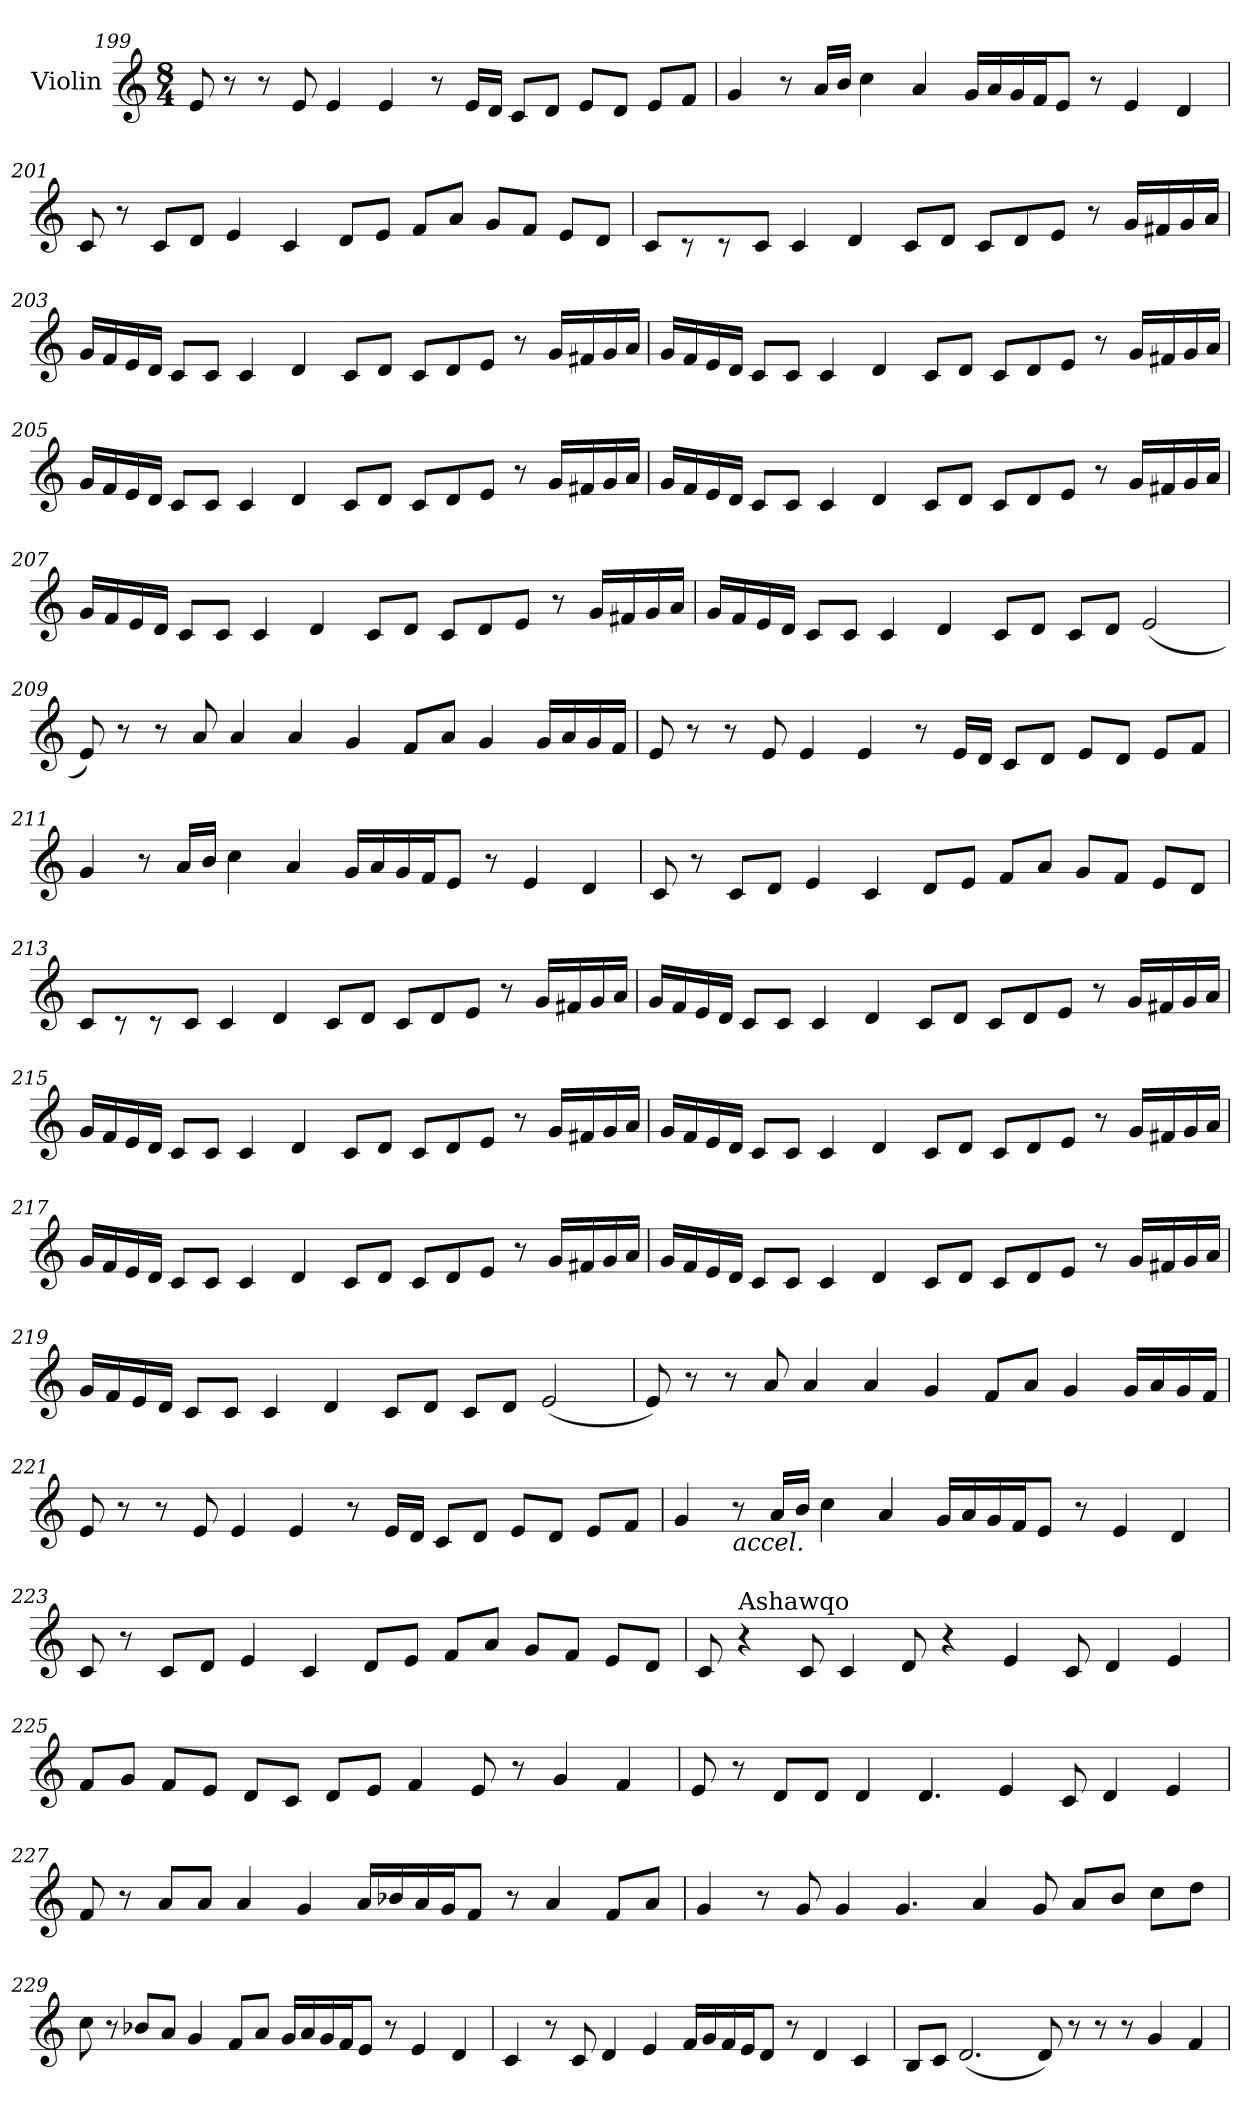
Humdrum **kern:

**kern
*part1
*staff1
*I"Violin
*clefG2
*k[]
*M8/4
=199
8e/
8r
8r
8e/
4e/
4e/
8r
16e/LL
16d/JJ
8c/L
8d/J
8e/L
8d/J
8e/L
8f/J
!!LO:LB:g=z
=200
4g/
8r
16a/LL
16b/JJ
4cc\
4a/
16g/LL
16a/
16g/
16f/J
8e/J
8r
4e/
4d/
=201
8c/
8r
8c/L
8d/J
4e/
4c/
8d/L
8e/J
8f/L
8a/J
8g/L
8f/J
8e/L
8d/J
!!LO:PB:g=z
=202
8c/L
8r
8r
8c/J
4c/
4d/
8c/L
8d/J
8c/L
8d/
8e/J
8r
16g/LL
16f#X/
16g/
16a/JJ
=203
16g/LL
16f/
16e/
16d/JJ
8c/L
8c/J
4c/
4d/
8c/L
8d/J
8c/L
8d/
8e/J
8r
16g/LL
16f#X/
16g/
16a/JJ
!!LO:LB:g=z
=204
16g/LL
16f/
16e/
16d/JJ
8c/L
8c/J
4c/
4d/
8c/L
8d/J
8c/L
8d/
8e/J
8r
16g/LL
16f#X/
16g/
16a/JJ
!!LO:LB:g=z
=205
16g/LL
16f/
16e/
16d/JJ
8c/L
8c/J
4c/
4d/
8c/L
8d/J
8c/L
8d/
8e/J
8r
16g/LL
16f#X/
16g/
16a/JJ
!!LO:PB:g=z
=206
16g/LL
16f/
16e/
16d/JJ
8c/L
8c/J
4c/
4d/
8c/L
8d/J
8c/L
8d/
8e/J
8r
16g/LL
16f#X/
16g/
16a/JJ
!!LO:LB:g=z
=207
16g/LL
16f/
16e/
16d/JJ
8c/L
8c/J
4c/
4d/
8c/L
8d/J
8c/L
8d/
8e/J
8r
16g/LL
16f#X/
16g/
16a/JJ
!!LO:LB:g=z
=208
16g/LL
16f/
16e/
16d/JJ
8c/L
8c/J
4c/
4d/
8c/L
8d/J
8c/L
8d/J
(<2e/
=209
8e/)
8r
8r
8a/
4a/
4a/
4g/
8f/L
8a/J
4g/
16g/LL
16a/
16g/
16f/JJ
!!LO:LB:g=z
=210
8e/
8r
8r
8e/
4e/
4e/
8r
16e/LL
16d/JJ
8c/L
8d/J
8e/L
8d/J
8e/L
8f/J
=211
4g/
8r
16a/LL
16b/JJ
4cc\
4a/
16g/LL
16a/
16g/
16f/J
8e/J
8r
4e/
4d/
!!LO:LB:g=z
=212
8c/
8r
8c/L
8d/J
4e/
4c/
8d/L
8e/J
8f/L
8a/J
8g/L
8f/J
8e/L
8d/J
=213
8c/L
8r
8r
8c/J
4c/
4d/
8c/L
8d/J
8c/L
8d/
8e/J
8r
16g/LL
16f#X/
16g/
16a/JJ
!!LO:LB:g=z
=214
16g/LL
16f/
16e/
16d/JJ
8c/L
8c/J
4c/
4d/
8c/L
8d/J
8c/L
8d/
8e/J
8r
16g/LL
16f#X/
16g/
16a/JJ
!!LO:LB:g=z
=215
16g/LL
16f/
16e/
16d/JJ
8c/L
8c/J
4c/
4d/
8c/L
8d/J
8c/L
8d/
8e/J
8r
16g/LL
16f#X/
16g/
16a/JJ
!!LO:LB:g=z
=216
16g/LL
16f/
16e/
16d/JJ
8c/L
8c/J
4c/
4d/
8c/L
8d/J
8c/L
8d/
8e/J
8r
16g/LL
16f#X/
16g/
16a/JJ
!!LO:PB:g=z
=217
16g/LL
16f/
16e/
16d/JJ
8c/L
8c/J
4c/
4d/
8c/L
8d/J
8c/L
8d/
8e/J
8r
16g/LL
16f#X/
16g/
16a/JJ
!!LO:LB:g=z
=218
16g/LL
16f/
16e/
16d/JJ
8c/L
8c/J
4c/
4d/
8c/L
8d/J
8c/L
8d/
8e/J
8r
16g/LL
16f#X/
16g/
16a/JJ
=219
16g/LL
16f/
16e/
16d/JJ
8c/L
8c/J
4c/
4d/
8c/L
8d/J
8c/L
8d/J
(<2e/
!!LO:LB:g=z
=220
8e/)
8r
8r
8a/
4a/
4a/
4g/
8f/L
8a/J
4g/
16g/LL
16a/
16g/
16f/JJ
=221
8e/
8r
8r
8e/
4e/
4e/
8r
16e/LL
16d/JJ
8c/L
8d/J
8e/L
8d/J
8e/L
8f/J
!!LO:PB:g=z
=222
4g/
!LO:TX:b:i:t=accel.
8r
16a/LL
16b/JJ
4cc\
4a/
16g/LL
16a/
16g/
16f/J
8e/J
8r
4e/
4d/
=223
8c/
8r
8c/L
8d/J
4e/
4c/
8d/L
8e/J
8f/L
8a/J
8g/L
8f/J
8e/L
8d/J
!!LO:LB:g=z
=224
*MM80
8c/
!LO:TX:a:t=Ashawqo
4r
8c/
4c/
8d/
4r
4e/
8c/
4d/
4e/
=225
8f/L
8g/J
8f/L
8e/J
8d/L
8c/J
8d/L
8e/J
4f/
8e/
8r
4g/
4f/
!!LO:LB:g=z
=226
8e/
8r
8d/L
8d/J
4d/
4.d/
4e/
8c/
4d/
4e/
=227
8f/
8r
8a/L
8a/J
4a/
4g/
16a/LL
16b-X/
16a/
16g/J
8f/J
8r
4a/
8f/L
8a/J
!!LO:LB:g=z
=228
4g/
8r
8g/
4g/
4.g/
4a/
8g/
8a/L
8b/J
8cc\L
8dd\J
=229
8cc\
8r
8b-X/L
8a/J
4g/
8f/L
8a/J
16g/LL
16a/
16g/
16f/J
8e/J
8r
4e/
4d/
!!LO:LB:g=z
=230
4c/
8r
8c/
4d/
4e/
16f/LL
16g/
16f/
16e/J
8d/J
8r
4d/
4c/
=231
8B/L
8c/J
(<2.d/
8d/)
8r
8r
8r
4g/
4f/
=
*-
